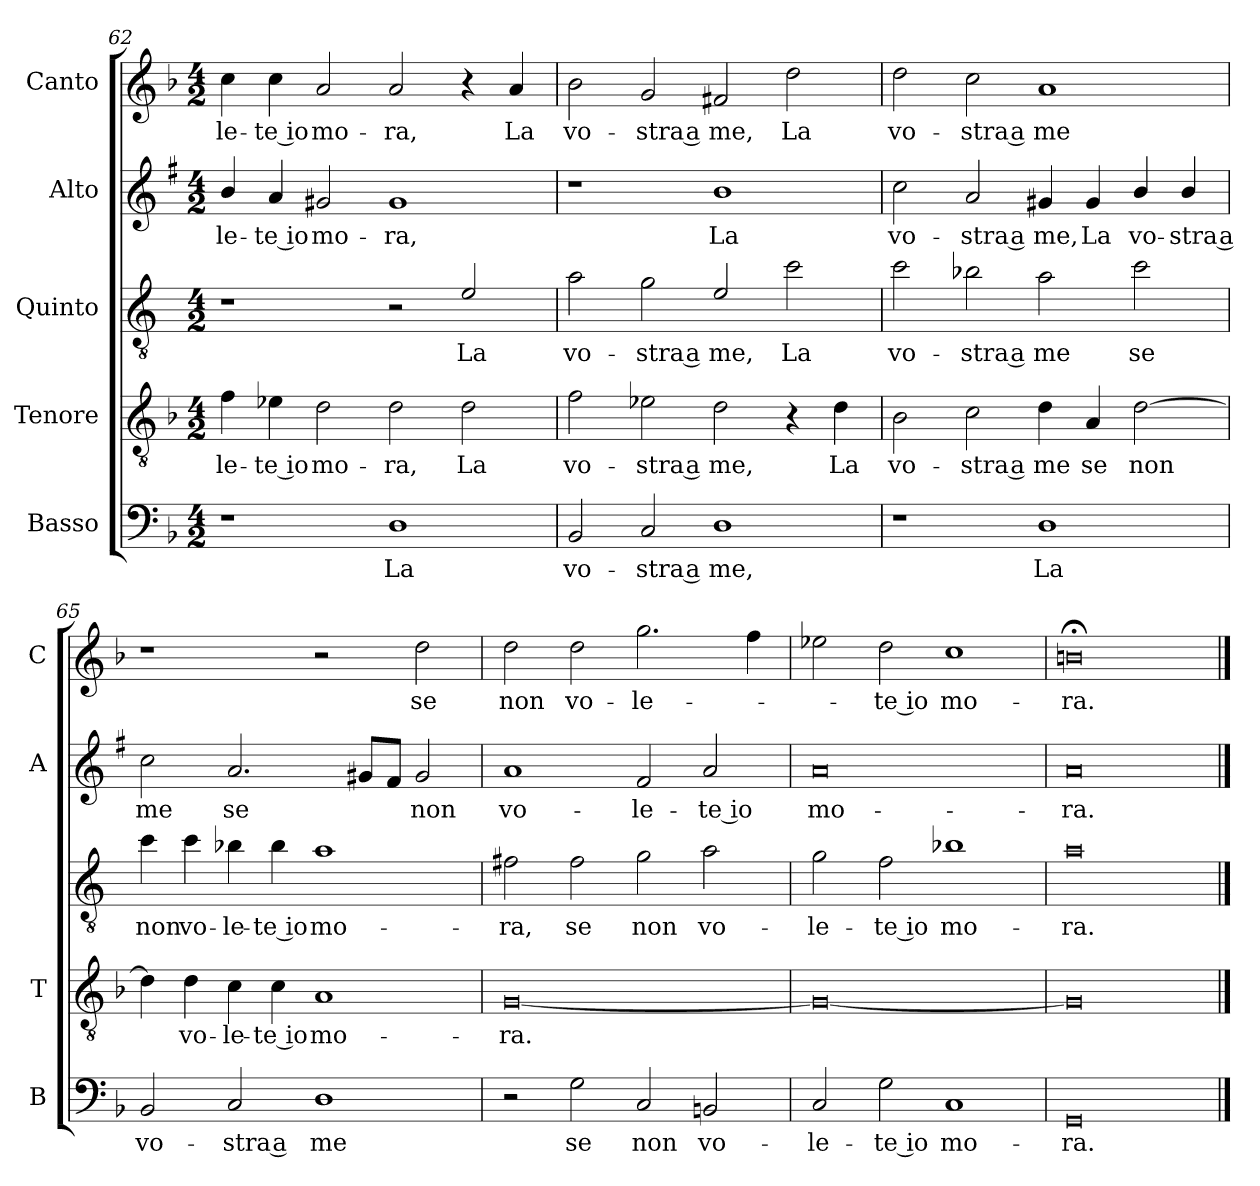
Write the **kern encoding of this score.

**kern	**text	**kern	**text	**kern	**text	**kern	**text	**kern	**text
*part5	*part5	*part4	*part4	*part3	*part3	*part2	*part2	*part1	*part1
*staff5	*staff5	*staff4	*staff4	*staff3	*staff3	*staff2	*staff2	*staff1	*staff1
*I"Basso	*	*I"Tenore	*	*I"Quinto	*	*I"Alto	*	*I"Canto	*
*I'B	*	*I'T	*	*	*	*I'A	*	*I'C	*
*clefF4	*	*clefGv2	*	*clefGv2	*	*clefG2	*	*clefG2	*
*	*	*	*	*ITrd4c7	*	*ITrd1c2	*	*	*
*k[b-]	*	*k[b-]	*	*k[b-]	*	*k[b-]	*	*k[b-]	*
*F:	*	*F:	*	*F:	*	*F:	*	*F:	*
*M4/2	*	*M4/2	*	*M4/2	*	*M4/2	*	*M4/2	*
=62	=62	=62	=62	=62	=62	=62	=62	=62	=62
!	!	!	!LO:LY:b	!	!	!	!LO:LY:b	!	!LO:LY:b
1r	.	4f\	-le-	1r	.	4a/	-le-	4cc\	-le-
!	!	!	!LO:LY:b	!	!	!	!LO:LY:b	!	!LO:LY:b
.	.	4e-X\	-te io	.	.	4g/	-te io	4cc\	-te io
!	!	!	!LO:LY:b	!	!	!	!LO:LY:b	!	!LO:LY:b
.	.	2d\	mo-	.	.	2f#X/	mo-	2a/	mo-
!	!LO:LY:b	!	!LO:LY:b	!	!	!	!LO:LY:b	!	!LO:LY:b
1D	La	2d\	-ra,	2r	.	1f#	-ra,	2a/	-ra,
!	!	!	!LO:LY:b	!	!LO:LY:b	!	!	!	!
.	.	2d\	La	2A/	La	.	.	4r	.
!	!	!	!	!	!	!	!	!	!LO:LY:b
.	.	.	.	.	.	.	.	4a/	La
=63	=63	=63	=63	=63	=63	=63	=63	=63	=63
!	!LO:LY:b	!	!LO:LY:b	!	!LO:LY:b	!	!	!	!LO:LY:b
2BB-/	vo-	2f\	vo-	2d\	vo-	1r	.	2b-\	vo-
!	!LO:LY:b	!	!LO:LY:b	!	!LO:LY:b	!	!	!	!LO:LY:b
2C/	-stra a	2e-X\	-stra a	2c\	-stra a	.	.	2g/	-stra a
!	!LO:LY:b	!	!LO:LY:b	!	!LO:LY:b	!	!LO:LY:b	!	!LO:LY:b
1D	me,	2d\	me,	2A/	me,	1a	La	2f#X/	me,
!	!	!	!	!	!LO:LY:b	!	!	!	!LO:LY:b
.	.	4r	.	2f\	La	.	.	2dd\	La
!	!	!	!LO:LY:b	!	!	!	!	!	!
.	.	4d\	La	.	.	.	.	.	.
!!LO:LB:g=z
=64	=64	=64	=64	=64	=64	=64	=64	=64	=64
!	!	!	!LO:LY:b	!	!LO:LY:b	!	!LO:LY:b	!	!LO:LY:b
1r	.	2B-\	vo-	2f\	vo-	2b-\	vo-	2dd\	vo-
!	!	!	!LO:LY:b	!	!LO:LY:b	!	!LO:LY:b	!	!LO:LY:b
.	.	2c\	-stra a	2e-X\	-stra a	2g/	-stra a	2cc\	-stra a
!	!LO:LY:b	!	!LO:LY:b	!	!LO:LY:b	!	!LO:LY:b	!	!LO:LY:b
1D	La	4d\	me	2d\	me	4f#X/	me,	1a	me
!	!	!	!LO:LY:b	!	!	!	!LO:LY:b	!	!
.	.	4A/	se	.	.	4f#/	La	.	.
!	!	!	!LO:LY:b	!	!LO:LY:b	!	!LO:LY:b	!	!
.	.	[2d\	non	2f\	se	4a/	vo-	.	.
!	!	!	!	!	!	!	!LO:LY:b	!	!
.	.	.	.	.	.	4a/	-stra a	.	.
=65	=65	=65	=65	=65	=65	=65	=65	=65	=65
!	!LO:LY:b	!	!	!	!LO:LY:b	!	!LO:LY:b	!	!
2BB-/	vo-	4d\]	.	4f\	non	2b-\	me	1r	.
!	!	!	!LO:LY:b	!	!LO:LY:b	!	!	!	!
.	.	4d\	vo-	4f\	vo-	.	.	.	.
!	!LO:LY:b	!	!LO:LY:b	!	!LO:LY:b	!	!LO:LY:b	!	!
2C/	-stra a	4c\	-le-	4e-X\	-le-	2.g/	se	.	.
!	!	!	!LO:LY:b	!	!LO:LY:b	!	!	!	!
.	.	4c\	-te io	4e-\	-te io	.	.	.	.
!	!LO:LY:b	!	!LO:LY:b	!	!LO:LY:b	!	!	!	!
1D	me	1A	mo-	1d	mo-	.	.	2r	.
.	.	.	.	.	.	8f#X/L	.	.	.
.	.	.	.	.	.	8e/J	.	.	.
!	!	!	!	!	!	!	!LO:LY:b	!	!LO:LY:b
.	.	.	.	.	.	2f#/	non	2dd\	se
=66	=66	=66	=66	=66	=66	=66	=66	=66	=66
!	!	!	!LO:LY:b	!	!LO:LY:b	!	!LO:LY:b	!	!LO:LY:b
2r	.	[0G	-ra.	2Bn\	-ra,	1g	vo-	2dd\	non
!	!LO:LY:b	!	!	!	!LO:LY:b	!	!	!	!LO:LY:b
2G\	se	.	.	2B\	se	.	.	2dd\	vo-
!	!LO:LY:b	!	!	!	!LO:LY:b	!	!LO:LY:b	!	!LO:LY:b
2C/	non	.	.	2c\	non	2e/	-le-	2.gg\	-le-
!	!LO:LY:b	!	!	!	!LO:LY:b	!	!LO:LY:b	!	!
2BBn/	vo-	.	.	2d\	vo-	2g/	-te io	.	.
.	.	.	.	.	.	.	.	4ff\	.
=67	=67	=67	=67	=67	=67	=67	=67	=67	=67
!	!LO:LY:b	!	!	!	!LO:LY:b	!	!LO:LY:b	!	!
2C/	-le-	0G_	.	2c\	-le-	0g	mo-	2ee-X\	.
!	!LO:LY:b	!	!	!	!LO:LY:b	!	!	!	!LO:LY:b
2G\	-te io	.	.	2B-\	-te io	.	.	2dd\	-te io
!	!LO:LY:b	!	!	!	!LO:LY:b	!	!	!	!LO:LY:b
1C	mo-	.	.	1e-X	mo-	.	.	1cc	mo-
=68	=68	=68	=68	=68	=68	=68	=68	=68	=68
!	!LO:LY:b	!	!	!	!LO:LY:b	!	!LO:LY:b	!	!LO:LY:b
0GG	-ra.	0G]	.	0d	-ra.	0g	-ra.	0bn;<	-ra.
==	==	==	==	==	==	==	==	==	==
*-	*-	*-	*-	*-	*-	*-	*-	*-	*-
